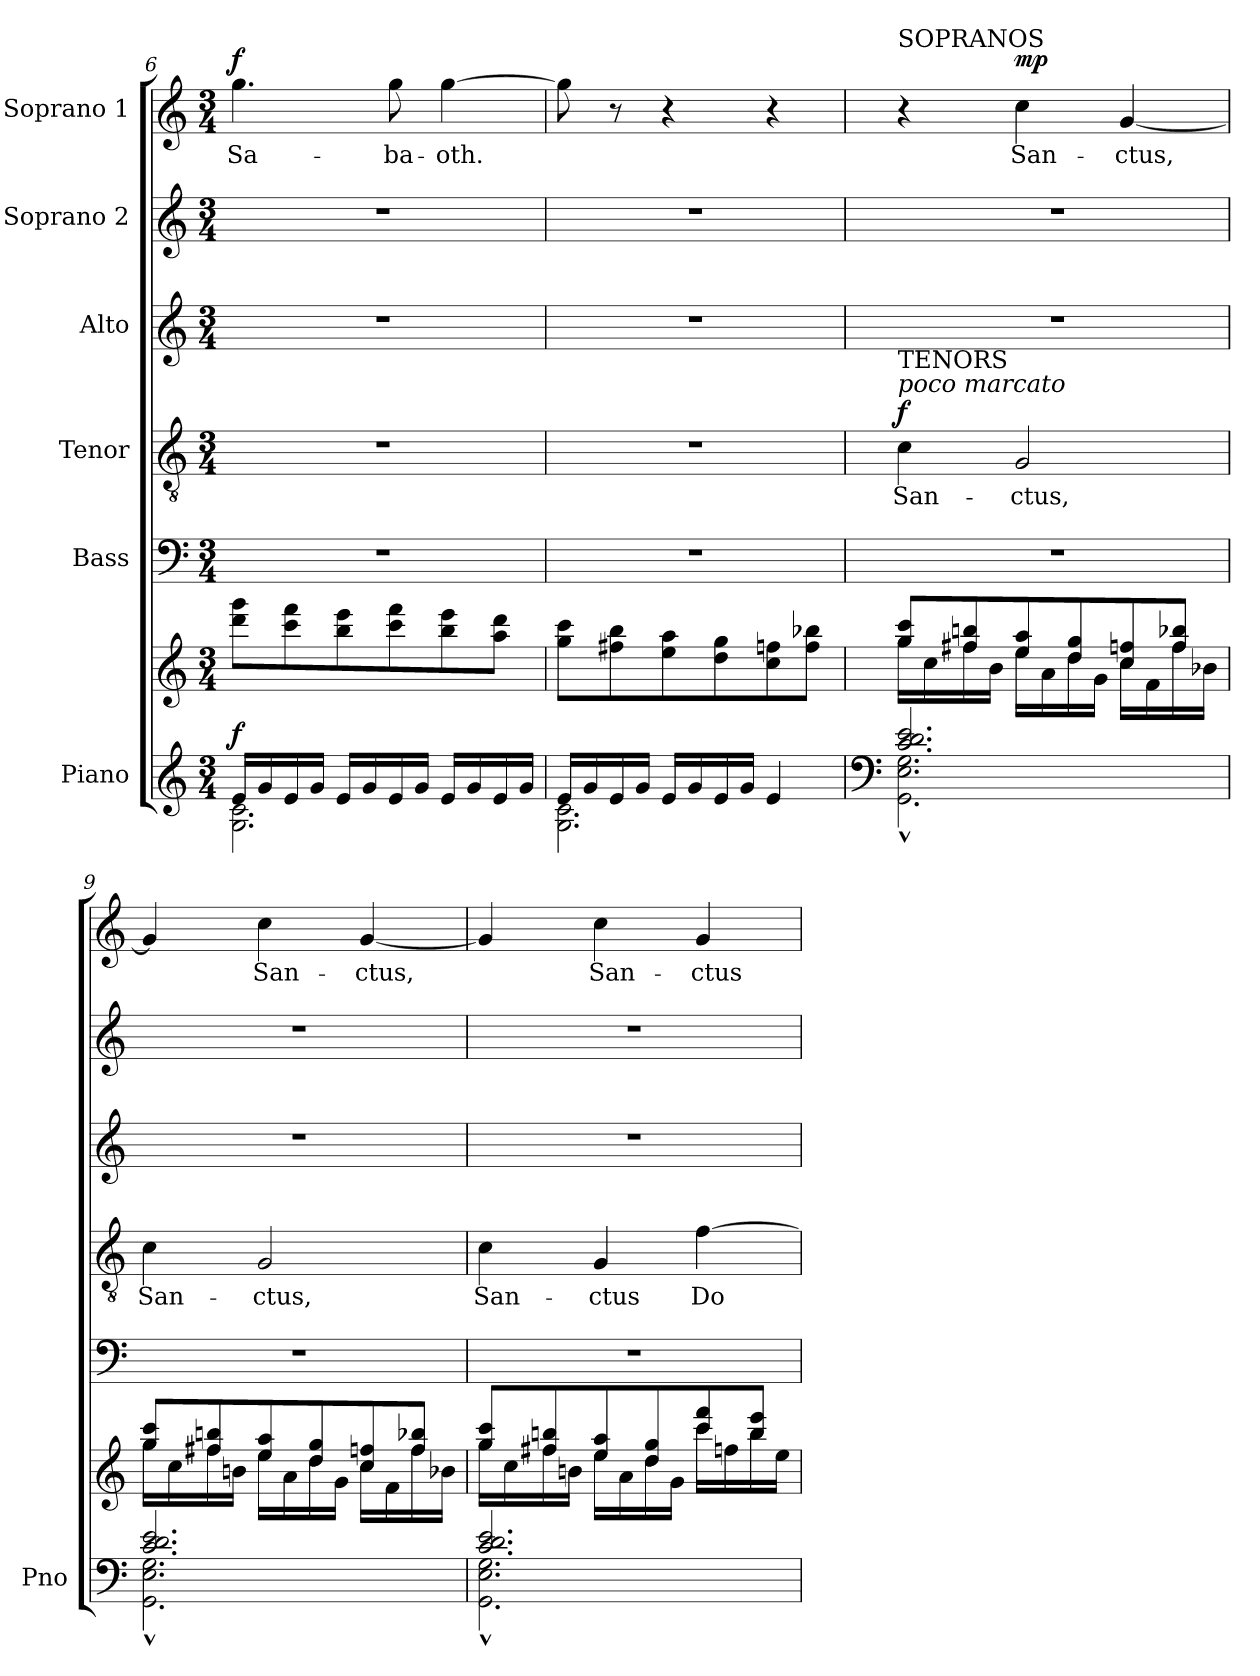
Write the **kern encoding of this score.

**kern	**kern	**dynam	**kern	**kern	**text	**dynam	**kern	**kern	**kern	**text	**dynam
*part6	*part6	*part6	*part5	*part4	*part4	*part4	*part3	*part2	*part1	*part1	*part1
*staff7	*staff6	*staff6/7	*staff5	*staff4	*staff4	*staff4	*staff3	*staff2	*staff1	*staff1	*staff1
*I"Piano	*	*	*I"Bass	*I"Tenor	*	*	*I"Alto	*I"Soprano 2	*I"Soprano 1	*	*
*I'Pno	*	*	*	*	*	*	*	*	*	*	*
*clefG2	*clefG2	*	*clefF4	*clefGv2	*	*	*clefG2	*clefG2	*clefG2	*	*
*k[]	*k[]	*	*k[]	*k[]	*	*	*k[]	*k[]	*k[]	*	*
*M3/4	*M3/4	*	*M3/4	*M3/4	*	*	*M3/4	*M3/4	*M3/4	*	*
=6	=6	=6	=6	=6	=6	=6	=6	=6	=6	=6	=6
*^	*	*	*	*	*	*	*	*	*	*	*
!	!	!	!LO:DY:a=2	!	!	!	!	!	!	!	!LO:LY:b	!LO:DY:a
16e/LL	2.G\ 2.c\	8ddd\ 8ggg\L	f	2.r	2.r	.	.	2.r	2.r	4.gg\	Sa-	f
16g/	.	.	.	.	.	.	.	.	.	.	.	.
16e/	.	8ccc\ 8fff\	.	.	.	.	.	.	.	.	.	.
16g/JJ	.	.	.	.	.	.	.	.	.	.	.	.
16e/LL	.	8bb\ 8eee\	.	.	.	.	.	.	.	.	.	.
16g/	.	.	.	.	.	.	.	.	.	.	.	.
!	!	!	!	!	!	!	!	!	!	!	!LO:LY:b	!
16e/	.	8ccc\ 8fff\	.	.	.	.	.	.	.	8gg\	-ba-	.
16g/JJ	.	.	.	.	.	.	.	.	.	.	.	.
!	!	!	!	!	!	!	!	!	!	!	!LO:LY:b	!
16e/LL	.	8bb\ 8eee\	.	.	.	.	.	.	.	[4gg\	-oth.	.
16g/	.	.	.	.	.	.	.	.	.	.	.	.
16e/	.	8aa\ 8ddd\J	.	.	.	.	.	.	.	.	.	.
16g/JJ	.	.	.	.	.	.	.	.	.	.	.	.
=7	=7	=7	=7	=7	=7	=7	=7	=7	=7	=7	=7	=7
16e/LL	2.G\ 2.c\	8gg\ 8ccc\L	.	2.r	2.r	.	.	2.r	2.r	8gg\]	.	.
16g/	.	.	.	.	.	.	.	.	.	.	.	.
16e/	.	8ff#X\ 8bb\	.	.	.	.	.	.	.	8r	.	.
16g/JJ	.	.	.	.	.	.	.	.	.	.	.	.
16e/LL	.	8ee\ 8aa\	.	.	.	.	.	.	.	4r	.	.
16g/	.	.	.	.	.	.	.	.	.	.	.	.
16e/	.	8dd\ 8gg\	.	.	.	.	.	.	.	.	.	.
16g/JJ	.	.	.	.	.	.	.	.	.	.	.	.
4e/	.	8cc\ 8ffn\	.	.	.	.	.	.	.	4r	.	.
.	.	8ff\ 8bb-X\J	.	.	.	.	.	.	.	.	.	.
!!LO:LB:g=z
=8	=8	=8	=8	=8	=8	=8	=8	=8	=8	=8	=8	=8
*clefF4	*	*	*	*	*	*	*	*	*	*	*	*
*	*	*^	*	*	*	*	*	*	*	*	*	*
!	!	!	!	!	!	!	!	!	!	!	!LO:TX:a:t=SOPRANOS	!	!
!	!	!	!	!	!	!LO:TX:a:i:t=poco marcato	!	!	!	!	!	!	!
!	!	!	!	!	!	!LO:TX:a:t=TENORS	!	!	!	!	!	!	!
!	!	!	!	!	!	!	!LO:LY:b	!LO:DY:a	!	!	!	!	!
2.c/ 2.d/ 2.e/	2.GG\^^ 2.E\^^ 2.G\^^	8gg/ 8ccc/L	16gg\LL	.	2.r	4c\	San-	f	2.r	2.r	4r	.	.
.	.	.	16cc\	.	.	.	.	.	.	.	.	.	.
.	.	8ff#X/ 8bbn/	16ff#\	.	.	.	.	.	.	.	.	.	.
.	.	.	16b\JJ	.	.	.	.	.	.	.	.	.	.
!	!	!	!	!	!	!	!LO:LY:b	!	!	!	!	!LO:LY:b	!LO:DY:a
.	.	8ee/ 8aa/	16ee\LL	.	.	2G/	-ctus,	.	.	.	4cc\	San-	mp
.	.	.	16a\	.	.	.	.	.	.	.	.	.	.
.	.	8dd/ 8gg/	16dd\	.	.	.	.	.	.	.	.	.	.
.	.	.	16g\JJ	.	.	.	.	.	.	.	.	.	.
!	!	!	!	!	!	!	!	!	!	!	!	!LO:LY:b	!
.	.	8cc/ 8ffn/	16cc\LL	.	.	.	.	.	.	.	[4g/	-ctus,	.
.	.	.	16f\	.	.	.	.	.	.	.	.	.	.
.	.	8ff/ 8bb-X/J	16ff\	.	.	.	.	.	.	.	.	.	.
.	.	.	16b-X\JJ	.	.	.	.	.	.	.	.	.	.
=9	=9	=9	=9	=9	=9	=9	=9	=9	=9	=9	=9	=9	=9
!	!	!	!	!	!	!	!LO:LY:b	!	!	!	!	!	!
2.c/ 2.d/ 2.e/	2.GG\^^ 2.E\^^ 2.G\^^	8gg/ 8ccc/L	16gg\LL	.	2.r	4c\	San-	.	2.r	2.r	4g/]	.	.
.	.	.	16cc\	.	.	.	.	.	.	.	.	.	.
.	.	8ff#X/ 8bbn/	16ff#\	.	.	.	.	.	.	.	.	.	.
.	.	.	16bn\JJ	.	.	.	.	.	.	.	.	.	.
!	!	!	!	!	!	!	!LO:LY:b	!	!	!	!	!LO:LY:b	!
.	.	8ee/ 8aa/	16ee\LL	.	.	2G/	-ctus,	.	.	.	4cc\	San-	.
.	.	.	16a\	.	.	.	.	.	.	.	.	.	.
.	.	8dd/ 8gg/	16dd\	.	.	.	.	.	.	.	.	.	.
.	.	.	16g\JJ	.	.	.	.	.	.	.	.	.	.
!	!	!	!	!	!	!	!	!	!	!	!	!LO:LY:b	!
.	.	8cc/ 8ffn/	16cc\LL	.	.	.	.	.	.	.	[4g/	-ctus,	.
.	.	.	16f\	.	.	.	.	.	.	.	.	.	.
.	.	8ff/ 8bb-X/J	16ff\	.	.	.	.	.	.	.	.	.	.
.	.	.	16b-X\JJ	.	.	.	.	.	.	.	.	.	.
=10	=10	=10	=10	=10	=10	=10	=10	=10	=10	=10	=10	=10	=10
!	!	!	!	!	!	!	!LO:LY:b	!	!	!	!	!	!
2.c/ 2.d/ 2.e/	2.GG\^^ 2.E\^^ 2.G\^^	8gg/ 8ccc/L	16gg\LL	.	2.r	4c\	San-	.	2.r	2.r	4g/]	.	.
.	.	.	16cc\	.	.	.	.	.	.	.	.	.	.
.	.	8ff#X/ 8bbn/	16ff#\	.	.	.	.	.	.	.	.	.	.
.	.	.	16bn\JJ	.	.	.	.	.	.	.	.	.	.
!	!	!	!	!	!	!	!LO:LY:b	!	!	!	!	!LO:LY:b	!
.	.	8ee/ 8aa/	16ee\LL	.	.	4G/	-ctus	.	.	.	4cc\	San-	.
.	.	.	16a\	.	.	.	.	.	.	.	.	.	.
.	.	8dd/ 8gg/	16dd\	.	.	.	.	.	.	.	.	.	.
.	.	.	16g\JJ	.	.	.	.	.	.	.	.	.	.
!	!	!	!	!	!	!	!LO:LY:b	!	!	!	!	!LO:LY:b	!
.	.	8ccc/ 8fff/	16ccc\LL	.	.	[4f\	Do-	.	.	.	4g/	-ctus	.
.	.	.	16ffn\	.	.	.	.	.	.	.	.	.	.
.	.	8bb/ 8eee/J	16bb\	.	.	.	.	.	.	.	.	.	.
.	.	.	16ee\JJ	.	.	.	.	.	.	.	.	.	.
*v	*v	*	*	*	*	*	*	*	*	*	*	*	*
*	*v	*v	*	*	*	*	*	*	*	*	*	*
=	=	=	=	=	=	=	=	=	=	=	=
*-	*-	*-	*-	*-	*-	*-	*-	*-	*-	*-	*-
